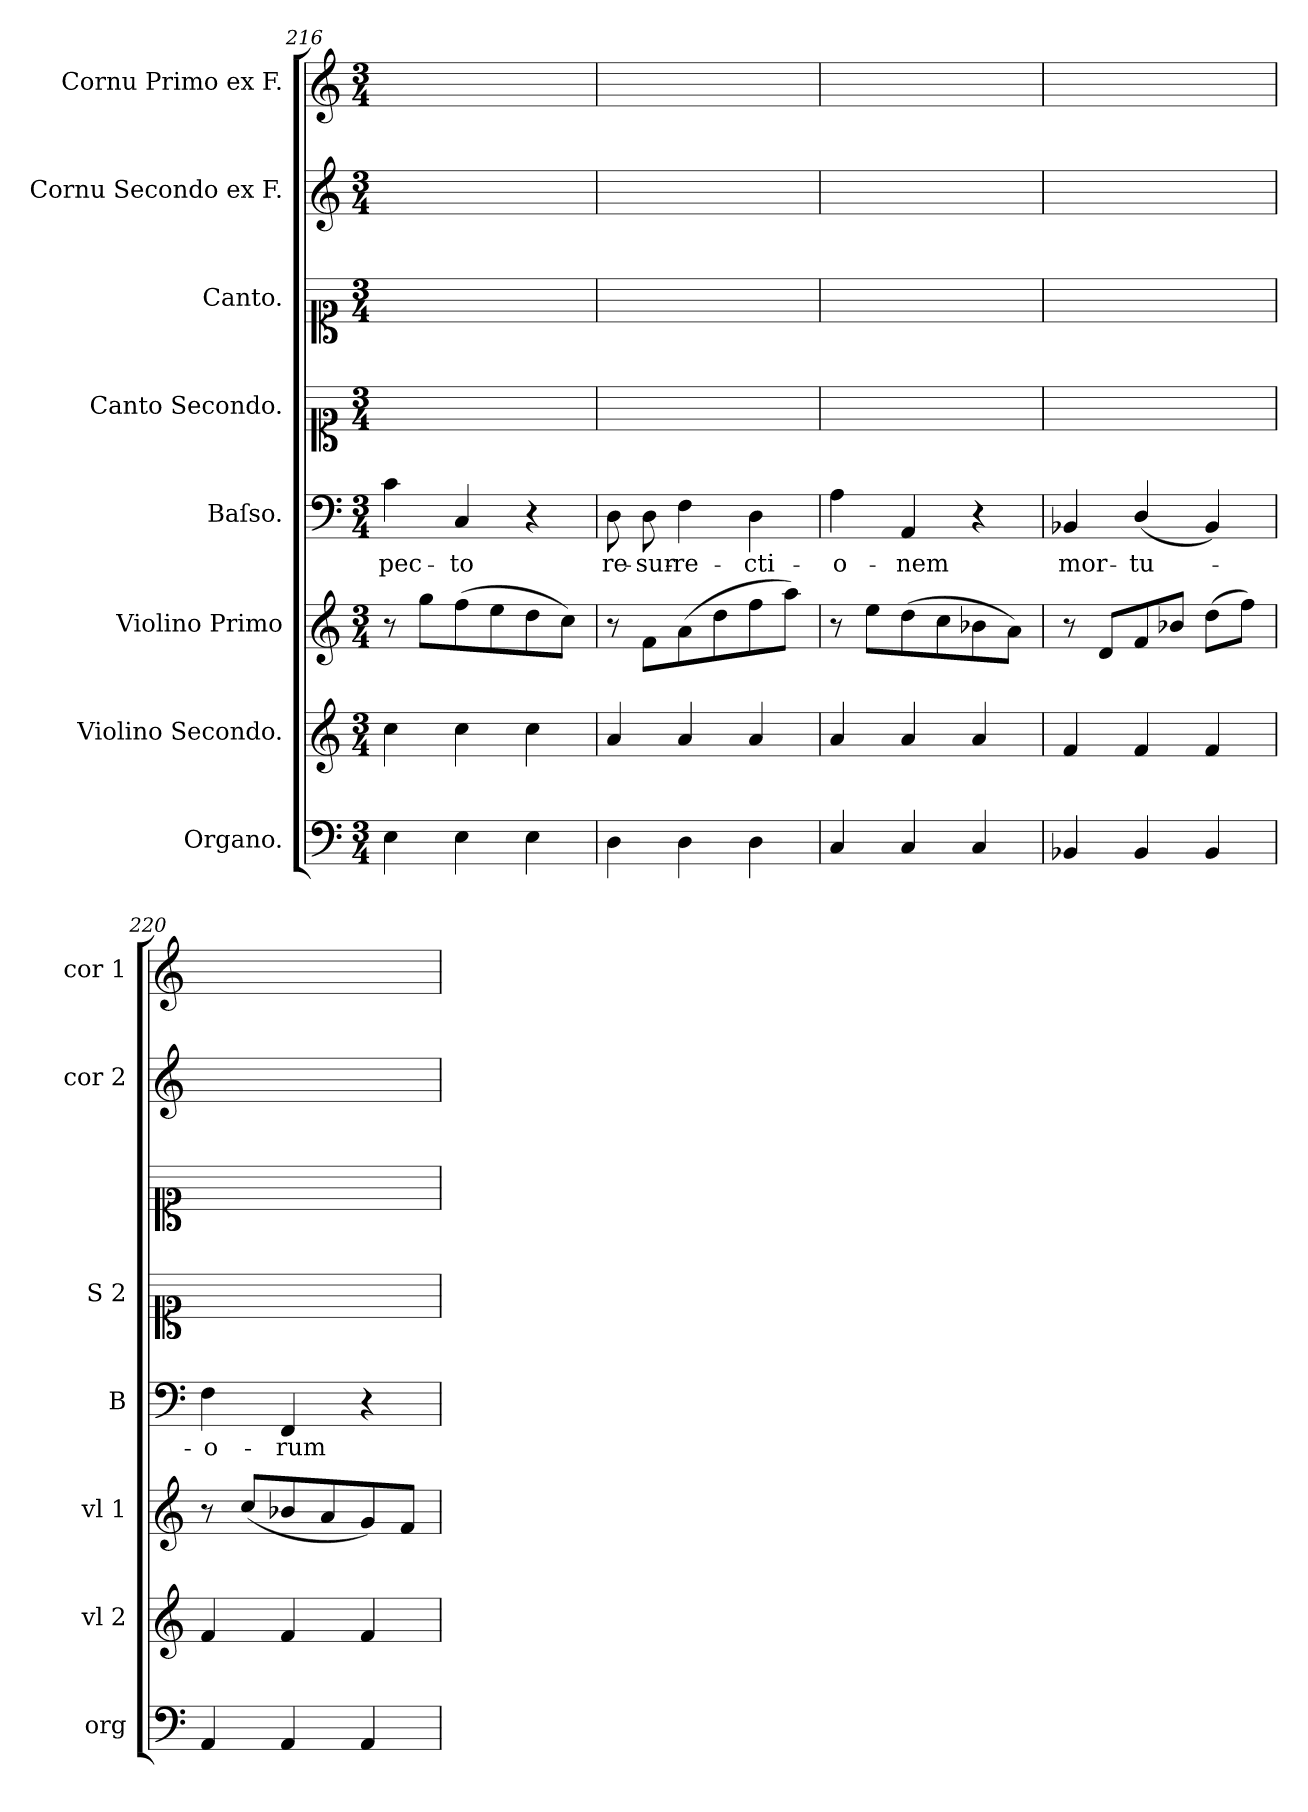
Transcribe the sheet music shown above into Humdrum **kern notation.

**kern	**kern	**kern	**kern	**text	**kern	**kern	**kern	**kern
*part8	*part7	*part6	*part5	*part5	*part4	*part3	*part2	*part1
*staff8	*staff7	*staff6	*staff5	*staff5	*staff4	*staff3	*staff2	*staff1
*I"Organo.	*I"Violino Secondo.	*I"Violino Primo	*I"Baſso.	*	*I"Canto Secondo.	*I"Canto.	*I"Cornu Secondo ex F.	*I"Cornu Primo ex F.
*I'org	*I'vl 2	*I'vl 1	*I'B	*	*I'S 2	*	*I'cor 2	*I'cor 1
*clefF4	*clefG2	*clefG2	*clefF4	*	*clefC1	*clefC1	*clefG2	*clefG2
*	*	*	*	*	*	*	*ITrd4c7	*ITrd4c7
*M3/4	*M3/4	*M3/4	*M3/4	*	*M3/4	*M3/4	*M3/4	*M3/4
=216	=216	=216	=216	=216	=216	=216	=216	=216
4E\	4cc\	8r	4c\	-pec-	2.ryy	2.ryy	2.ryy	2.ryy
.	.	8gg\L	.	.	.	.	.	.
4E\	4cc\	(8ff\	4C/	-to	.	.	.	.
.	.	8ee\	.	.	.	.	.	.
4E\	4cc\	8dd\	4r	.	.	.	.	.
.	.	8cc\J)	.	.	.	.	.	.
=217	=217	=217	=217	=217	=217	=217	=217	=217
4D\	4a/	8r	8D\	re-	2.ryy	2.ryy	2.ryy	2.ryy
.	.	8f\L	8D\	-sur-	.	.	.	.
4D\	4a/	(8a\	4F\	-re-	.	.	.	.
.	.	8dd\	.	.	.	.	.	.
4D\	4a/	8ff\	4D\	-cti-	.	.	.	.
.	.	8aa\J)	.	.	.	.	.	.
=218	=218	=218	=218	=218	=218	=218	=218	=218
4C/	4a/	8r	4A\	-o-	2.ryy	2.ryy	2.ryy	2.ryy
.	.	8ee\L	.	.	.	.	.	.
4C/	4a/	(8dd\	4AA/	-nem	.	.	.	.
.	.	8cc\	.	.	.	.	.	.
4C/	4a/	8b-\	4r	.	.	.	.	.
.	.	8a\J)	.	.	.	.	.	.
=219	=219	=219	=219	=219	=219	=219	=219	=219
4BB-/	4f/	8r	4BB-/	mor-	2.ryy	2.ryy	2.ryy	2.ryy
.	.	8d/L	.	.	.	.	.	.
4BB-/	4f/	8f/	(4D/	-tu-	.	.	.	.
.	.	8b-/J	.	.	.	.	.	.
4BB-/	4f/	(8dd\L	4BB-/)	.	.	.	.	.
.	.	8ff\J)	.	.	.	.	.	.
=220	=220	=220	=220	=220	=220	=220	=220	=220
4AA/	4f/	8r	4F\	-o-	2.ryy	2.ryy	2.ryy	2.ryy
.	.	(8cc/L	.	.	.	.	.	.
4AA/	4f/	8b-/	4FF/	-rum	.	.	.	.
.	.	8a/	.	.	.	.	.	.
4AA/	4f/	8g/)	4r	.	.	.	.	.
.	.	8f/J	.	.	.	.	.	.
=	=	=	=	=	=	=	=	=
*-	*-	*-	*-	*-	*-	*-	*-	*-
